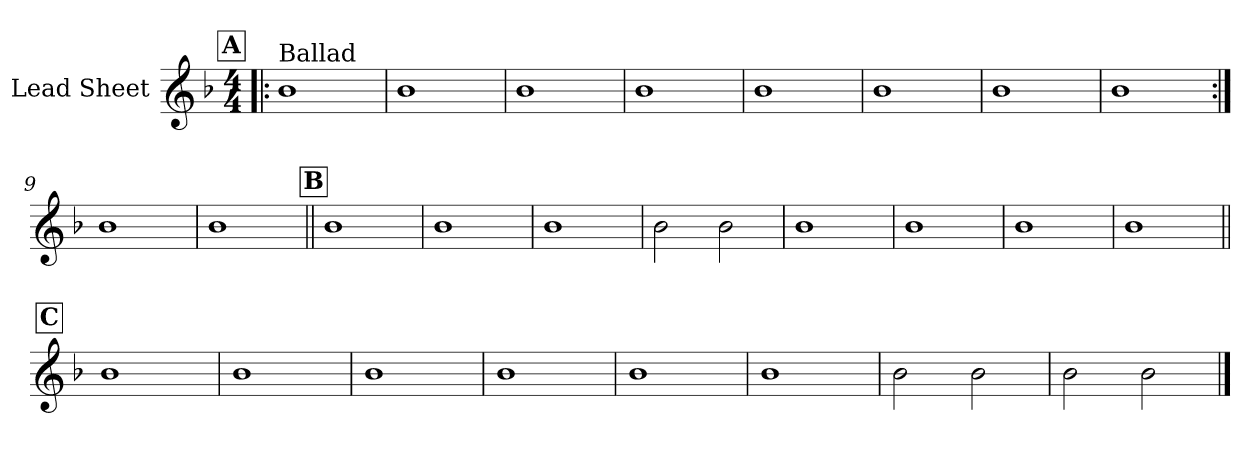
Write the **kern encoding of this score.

**kern
*part1
*staff1
*I"Lead Sheet
*clefG2
*k[b-]
*F:
*M4/4
!!LO:REH:place=s1:a:fs=14:t=A
=1!|:
!LO:TX:a:t=Ballad
1b-
=2
1b-
=3
1b-
=4
1b-
!!LO:LB:g=z
=5
1b-
=6
1b-
=7
1b-
=8
1b-
!!LO:LB:g=z
=9:|!
1b-
=10
1b-
!!LO:LB:g=z
!!LO:REH:place=s1:a:fs=14:t=B
=11||
1b-
=12
1b-
=13
1b-
=14
2b-\
2b-\
!!LO:LB:g=z
=15
1b-
=16
1b-
=17
1b-
=18
1b-
!!LO:LB:g=z
!!LO:REH:place=s1:a:fs=14:t=C
=19||
1b-
=20
1b-
=21
1b-
=22
1b-
!!LO:LB:g=z
=23
1b-
=24
1b-
=25
2b-\
2b-\
=26
2b-\
2b-\
==
*-
